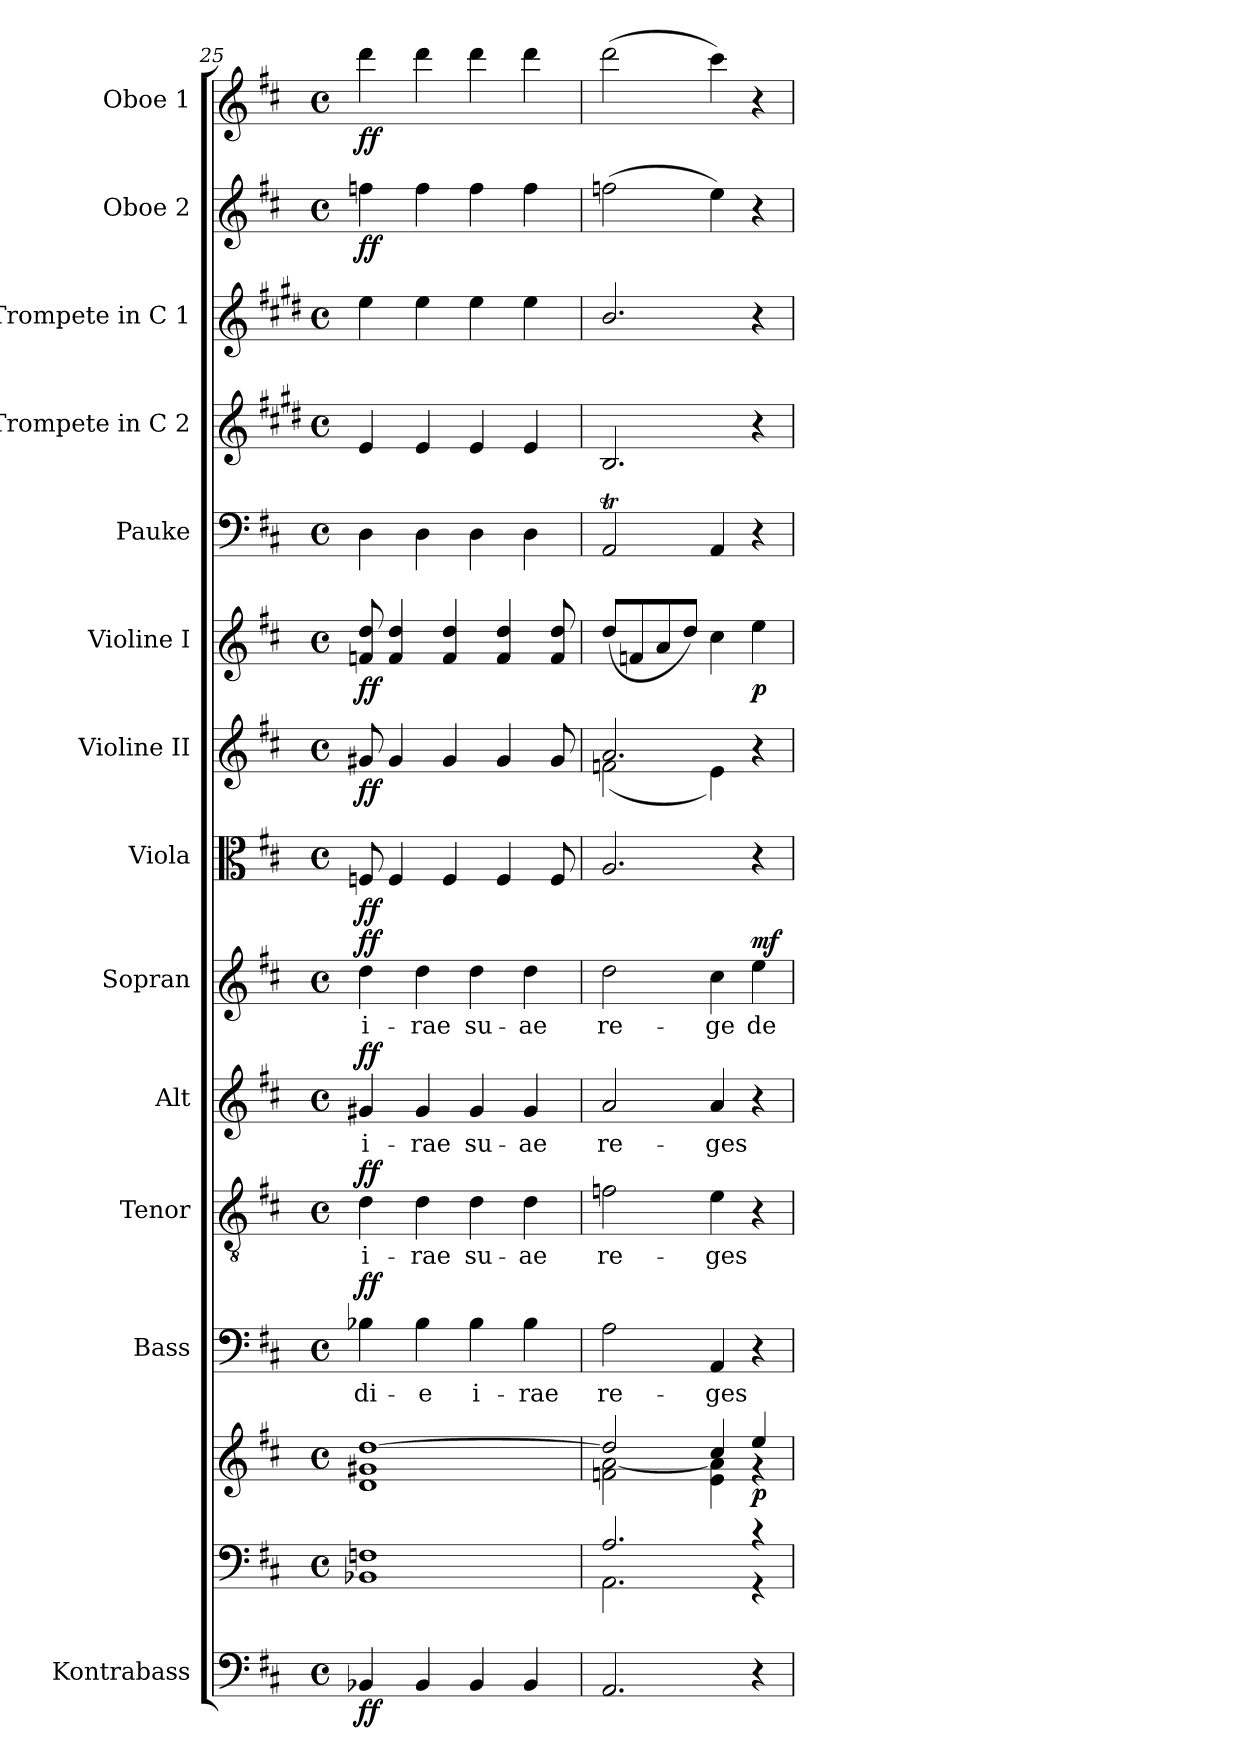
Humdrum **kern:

**kern	**dynam	**kern	**kern	**dynam	**kern	**text	**dynam	**kern	**text	**dynam	**kern	**text	**dynam	**kern	**text	**dynam	**kern	**dynam	**kern	**dynam	**kern	**dynam	**kern	**kern	**kern	**kern	**dynam	**kern	**dynam
*part14	*part14	*part13	*part13	*part13	*part12	*part12	*part12	*part11	*part11	*part11	*part10	*part10	*part10	*part9	*part9	*part9	*part8	*part8	*part7	*part7	*part6	*part6	*part5	*part4	*part3	*part2	*part2	*part1	*part1
*staff15	*staff15	*staff14	*staff13	*staff13/14	*staff12	*staff12	*staff12	*staff11	*staff11	*staff11	*staff10	*staff10	*staff10	*staff9	*staff9	*staff9	*staff8	*staff8	*staff7	*staff7	*staff6	*staff6	*staff5	*staff4	*staff3	*staff2	*staff2	*staff1	*staff1
*I"Kontrabass	*	*	*	*	*I"Bass	*	*	*I"Tenor	*	*	*I"Alt	*	*	*I"Sopran	*	*	*I"Viola	*	*I"Violine II	*	*I"Violine I	*	*I"Pauke	*I"Trompete in C 2	*I"Trompete in C 1	*I"Oboe 2	*	*I"Oboe 1	*
*I'Kb.	*	*	*	*	*I'B	*	*	*I'T	*	*	*I'A	*	*	*I'S	*	*	*I'Vla.	*	*I'Vl. II	*	*I'Vl. I	*	*I'Pk.	*	*	*I'Ob. 2	*	*I'Ob. 1	*
*clefF4	*	*clefF4	*clefG2	*	*clefF4	*	*	*clefGv2	*	*	*clefG2	*	*	*clefG2	*	*	*clefC3	*	*clefG2	*	*clefG2	*	*clefF4	*clefG2	*clefG2	*clefG2	*	*clefG2	*
*ITrd7c12	*	*	*	*	*	*	*	*	*	*	*	*	*	*	*	*	*	*	*	*	*	*	*	*ITrd1c2	*ITrd1c2	*	*	*	*
*k[f#c#]	*	*k[f#c#]	*k[f#c#]	*	*k[f#c#]	*	*	*k[f#c#]	*	*	*k[f#c#]	*	*	*k[f#c#]	*	*	*k[f#c#]	*	*k[f#c#]	*	*k[f#c#]	*	*k[f#c#]	*k[f#c#]	*k[f#c#]	*k[f#c#]	*	*k[f#c#]	*
*D:	*	*D:	*D:	*	*D:	*	*	*D:	*	*	*D:	*	*	*D:	*	*	*D:	*	*D:	*	*D:	*	*D:	*D:	*D:	*D:	*	*D:	*
*M4/4	*	*M4/4	*M4/4	*	*M4/4	*	*	*M4/4	*	*	*M4/4	*	*	*M4/4	*	*	*M4/4	*	*M4/4	*	*M4/4	*	*M4/4	*M4/4	*M4/4	*M4/4	*	*M4/4	*
*met(c)	*	*met(c)	*met(c)	*	*met(c)	*	*	*met(c)	*	*	*met(c)	*	*	*met(c)	*	*	*met(c)	*	*met(c)	*	*met(c)	*	*met(c)	*met(c)	*met(c)	*met(c)	*	*met(c)	*
=25	=25	=25	=25	=25	=25	=25	=25	=25	=25	=25	=25	=25	=25	=25	=25	=25	=25	=25	=25	=25	=25	=25	=25	=25	=25	=25	=25	=25	=25
*	*	*	*^	*	*	*	*	*	*	*	*	*	*	*	*	*	*	*	*	*	*	*	*	*	*	*	*	*	*
!	!LO:DY:b	!	!	!	!	!	!LO:LY:b	!LO:DY:a	!	!LO:LY:b	!LO:DY:a	!	!LO:LY:b	!LO:DY:a	!	!LO:LY:b	!LO:DY:a	!	!LO:DY:b	!	!LO:DY:b	!	!LO:DY:b	!	!	!	!	!LO:DY:b	!	!LO:DY:b
4BBB-X/	ff	1BB-X 1Fn	[>1dd	1d 1g#X	.	4B-X\	di-	ff	4d\	i-	ff	4g#X/	i-	ff	4dd\	i-	ff	8Fn/	ff	8g#X/	ff	8fn/ 8dd/	ff	4D\	4d/	4dd\	4ffn\	ff	4ddd\	ff
.	.	.	.	.	.	.	.	.	.	.	.	.	.	.	.	.	.	4F/	.	4g#/	.	4f/ 4dd/	.	.	.	.	.	.	.	.
!	!	!	!	!	!	!	!LO:LY:b	!	!	!LO:LY:b	!	!	!LO:LY:b	!	!	!LO:LY:b	!	!	!	!	!	!	!	!	!	!	!	!	!	!
4BBB-/	.	.	.	.	.	4B-\	-e	.	4d\	-rae	.	4g#/	-rae	.	4dd\	-rae	.	.	.	.	.	.	.	4D\	4d/	4dd\	4ff\	.	4ddd\	.
.	.	.	.	.	.	.	.	.	.	.	.	.	.	.	.	.	.	4F/	.	4g#/	.	4f/ 4dd/	.	.	.	.	.	.	.	.
!	!	!	!	!	!	!	!LO:LY:b	!	!	!LO:LY:b	!	!	!LO:LY:b	!	!	!LO:LY:b	!	!	!	!	!	!	!	!	!	!	!	!	!	!
4BBB-/	.	.	.	.	.	4B-\	i-	.	4d\	su-	.	4g#/	su-	.	4dd\	su-	.	.	.	.	.	.	.	4D\	4d/	4dd\	4ff\	.	4ddd\	.
.	.	.	.	.	.	.	.	.	.	.	.	.	.	.	.	.	.	4F/	.	4g#/	.	4f/ 4dd/	.	.	.	.	.	.	.	.
!	!	!	!	!	!	!	!LO:LY:b	!	!	!LO:LY:b	!	!	!LO:LY:b	!	!	!LO:LY:b	!	!	!	!	!	!	!	!	!	!	!	!	!	!
4BBB-/	.	.	.	.	.	4B-\	-rae	.	4d\	-ae	.	4g#/	-ae	.	4dd\	-ae	.	.	.	.	.	.	.	4D\	4d/	4dd\	4ff\	.	4ddd\	.
.	.	.	.	.	.	.	.	.	.	.	.	.	.	.	.	.	.	8F/	.	8g#/	.	8f/ 8dd/	.	.	.	.	.	.	.	.
=26	=26	=26	=26	=26	=26	=26	=26	=26	=26	=26	=26	=26	=26	=26	=26	=26	=26	=26	=26	=26	=26	=26	=26	=26	=26	=26	=26	=26	=26	=26
*	*	*^	*	*	*	*	*	*	*	*	*	*	*	*	*	*	*	*	*	*	*	*	*	*	*	*	*	*	*	*
!	!	!	!	!	!	!	!	!LO:LY:b	!	!	!LO:LY:b	!	!	!LO:LY:b	!	!	!LO:LY:b	!	!	!	!	!	!	!	!	!	!	!	!	!	!
*	*	*	*	*	*	*	*	*	*	*	*	*	*	*	*	*	*	*	*	*	*^	*	*	*	*	*	*	*	*	*	*
2.AAA/	.	2.A/	2.AA\	2dd/]	2fn\ [<2a\	.	2A\	re-	.	2fn\	re-	.	2a/	re-	.	2dd\	re-	.	2.A/	.	2.a/	(<2fn\	.	(<8dd/L	.	2AAT/	2.A/	2.a/	(>2ffn\	.	(>2ddd\	.
.	.	.	.	.	.	.	.	.	.	.	.	.	.	.	.	.	.	.	.	.	.	.	.	8fn/	.	.	.	.	.	.	.	.
.	.	.	.	.	.	.	.	.	.	.	.	.	.	.	.	.	.	.	.	.	.	.	.	8a/	.	.	.	.	.	.	.	.
.	.	.	.	.	.	.	.	.	.	.	.	.	.	.	.	.	.	.	.	.	.	.	.	8dd/J)	.	.	.	.	.	.	.	.
!	!	!	!	!	!	!	!	!LO:LY:b	!	!	!LO:LY:b	!	!	!LO:LY:b	!	!	!LO:LY:b	!	!	!	!	!	!	!	!	!	!	!	!	!	!	!
.	.	.	.	4cc#/	4e\ 4a\]	.	4AA/	-ges	.	4e\	-ges	.	4a/	-ges	.	4cc#\	-ge	.	.	.	.	4e\)	.	4cc#\	.	4AA/	.	.	4ee\)	.	4ccc#\)	.
!	!	!	!	!	!	!LO:DY:b	!	!	!	!	!	!	!	!	!	!	!LO:LY:b	!LO:DY:a	!	!	!	!	!	!	!LO:DY:b	!	!	!	!	!	!	!
4r	.	4r	4r	4ee/	4rg	p	4r	.	.	4r	.	.	4r	.	.	4ee\	de-	mf	4r	.	4r	4ryy	.	4ee\	p	4r	4r	4r	4r	.	4r	.
*	*	*v	*v	*	*	*	*	*	*	*	*	*	*	*	*	*	*	*	*	*	*v	*v	*	*	*	*	*	*	*	*	*	*
*	*	*	*v	*v	*	*	*	*	*	*	*	*	*	*	*	*	*	*	*	*	*	*	*	*	*	*	*	*	*	*
=	=	=	=	=	=	=	=	=	=	=	=	=	=	=	=	=	=	=	=	=	=	=	=	=	=	=	=	=	=
*-	*-	*-	*-	*-	*-	*-	*-	*-	*-	*-	*-	*-	*-	*-	*-	*-	*-	*-	*-	*-	*-	*-	*-	*-	*-	*-	*-	*-	*-
